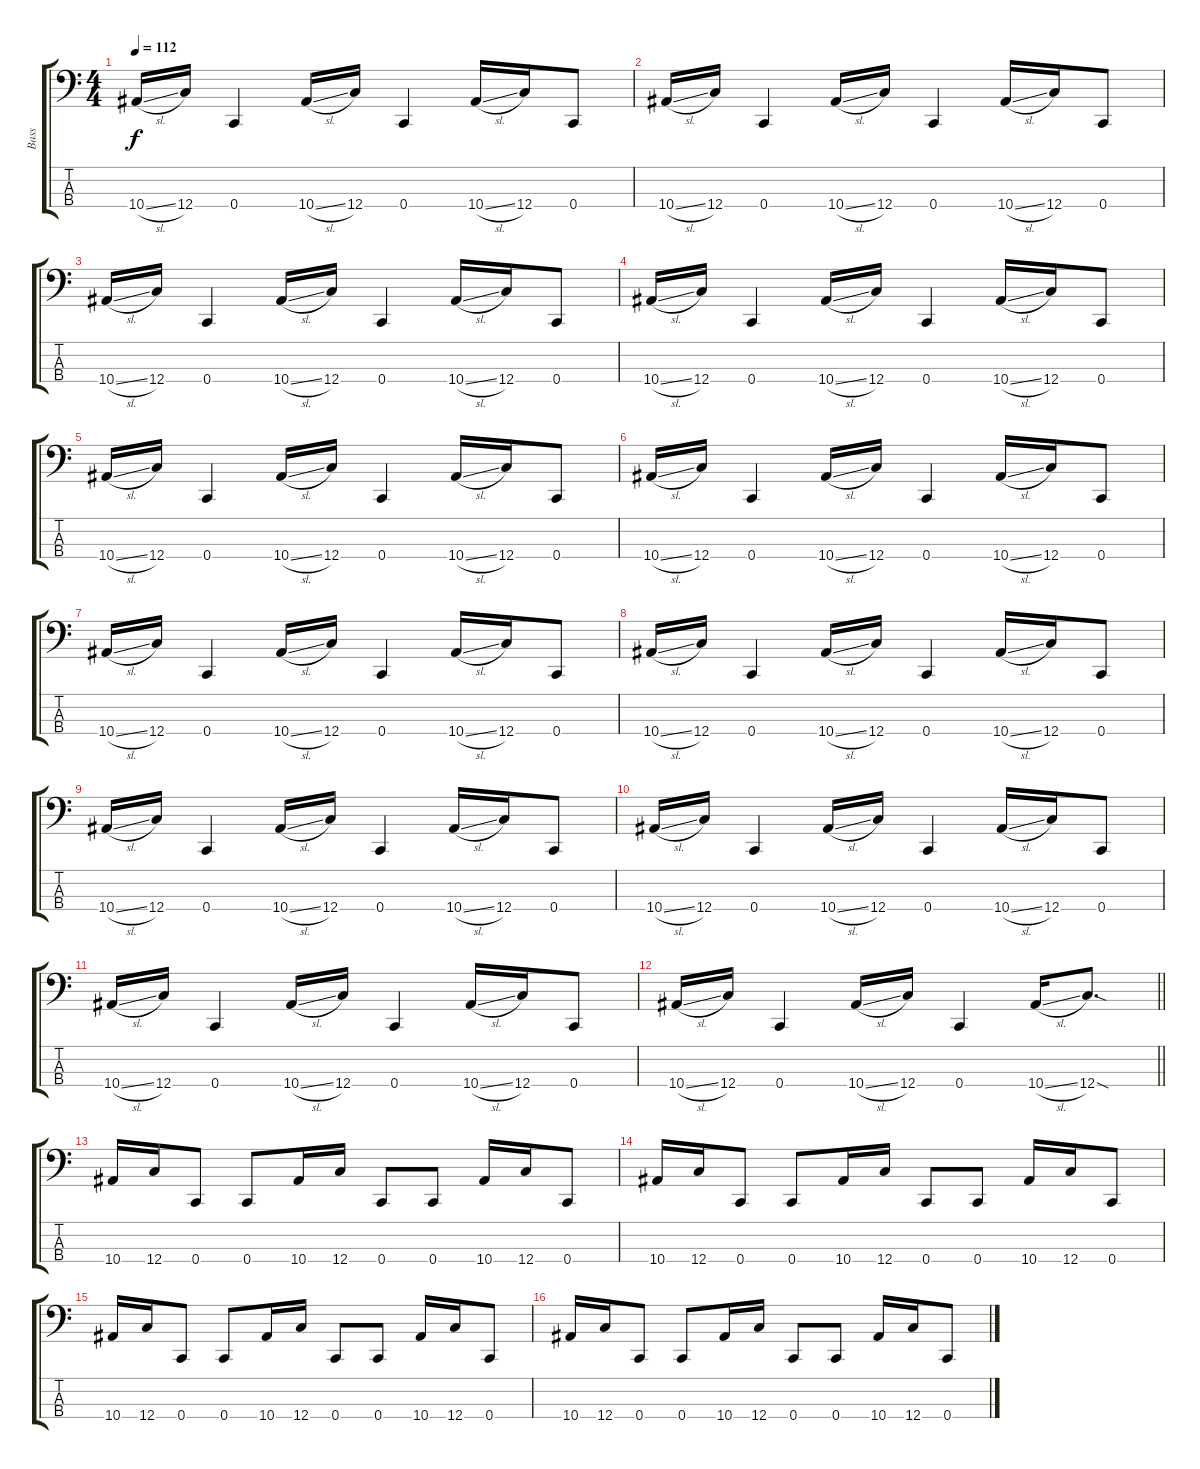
\track ("Bass" "Bass") {instrument electricbasspick}
\staff {score tabs}
\tuning (G2 C2 G1 C1) {hide}
\ts (4 4)
\tempo 112
\clef f4
\ks c
10.4{sl}.16{dy f} 12.4.16 0.4.4 10.4{sl}.16 12.4.16 0.4.4 10.4{sl}.16 12.4.16 0.4.8 |
10.4{sl}.16 12.4.16 0.4.4 10.4{sl}.16 12.4.16 0.4.4 10.4{sl}.16 12.4.16 0.4.8 |
10.4{sl}.16 12.4.16 0.4.4 10.4{sl}.16 12.4.16 0.4.4 10.4{sl}.16 12.4.16 0.4.8 |
10.4{sl}.16 12.4.16 0.4.4 10.4{sl}.16 12.4.16 0.4.4 10.4{sl}.16 12.4.16 0.4.8 |
10.4{sl}.16 12.4.16 0.4.4 10.4{sl}.16 12.4.16 0.4.4 10.4{sl}.16 12.4.16 0.4.8 |
10.4{sl}.16 12.4.16 0.4.4 10.4{sl}.16 12.4.16 0.4.4 10.4{sl}.16 12.4.16 0.4.8 |
10.4{sl}.16 12.4.16 0.4.4 10.4{sl}.16 12.4.16 0.4.4 10.4{sl}.16 12.4.16 0.4.8 |
10.4{sl}.16 12.4.16 0.4.4 10.4{sl}.16 12.4.16 0.4.4 10.4{sl}.16 12.4.16 0.4.8 |
10.4{sl}.16 12.4.16 0.4.4 10.4{sl}.16 12.4.16 0.4.4 10.4{sl}.16 12.4.16 0.4.8 |
10.4{sl}.16 12.4.16 0.4.4 10.4{sl}.16 12.4.16 0.4.4 10.4{sl}.16 12.4.16 0.4.8 |
10.4{sl}.16 12.4.16 0.4.4 10.4{sl}.16 12.4.16 0.4.4 10.4{sl}.16 12.4.16 0.4.8 |
\barLineRight lightlight
10.4{sl}.16 12.4.16 0.4.4 10.4{sl}.16 12.4.16 0.4.4 10.4{sl}.16 12.4{sod}.8{d} |
10.4.16 12.4.16 0.4.8 0.4.8 10.4.16 12.4.16 0.4.8 0.4.8 10.4.16 12.4.16 0.4.8 |
10.4.16 12.4.16 0.4.8 0.4.8 10.4.16 12.4.16 0.4.8 0.4.8 10.4.16 12.4.16 0.4.8 |
10.4.16 12.4.16 0.4.8 0.4.8 10.4.16 12.4.16 0.4.8 0.4.8 10.4.16 12.4.16 0.4.8 |
10.4.16 12.4.16 0.4.8 0.4.8 10.4.16 12.4.16 0.4.8 0.4.8 10.4.16 12.4.16 0.4.8
